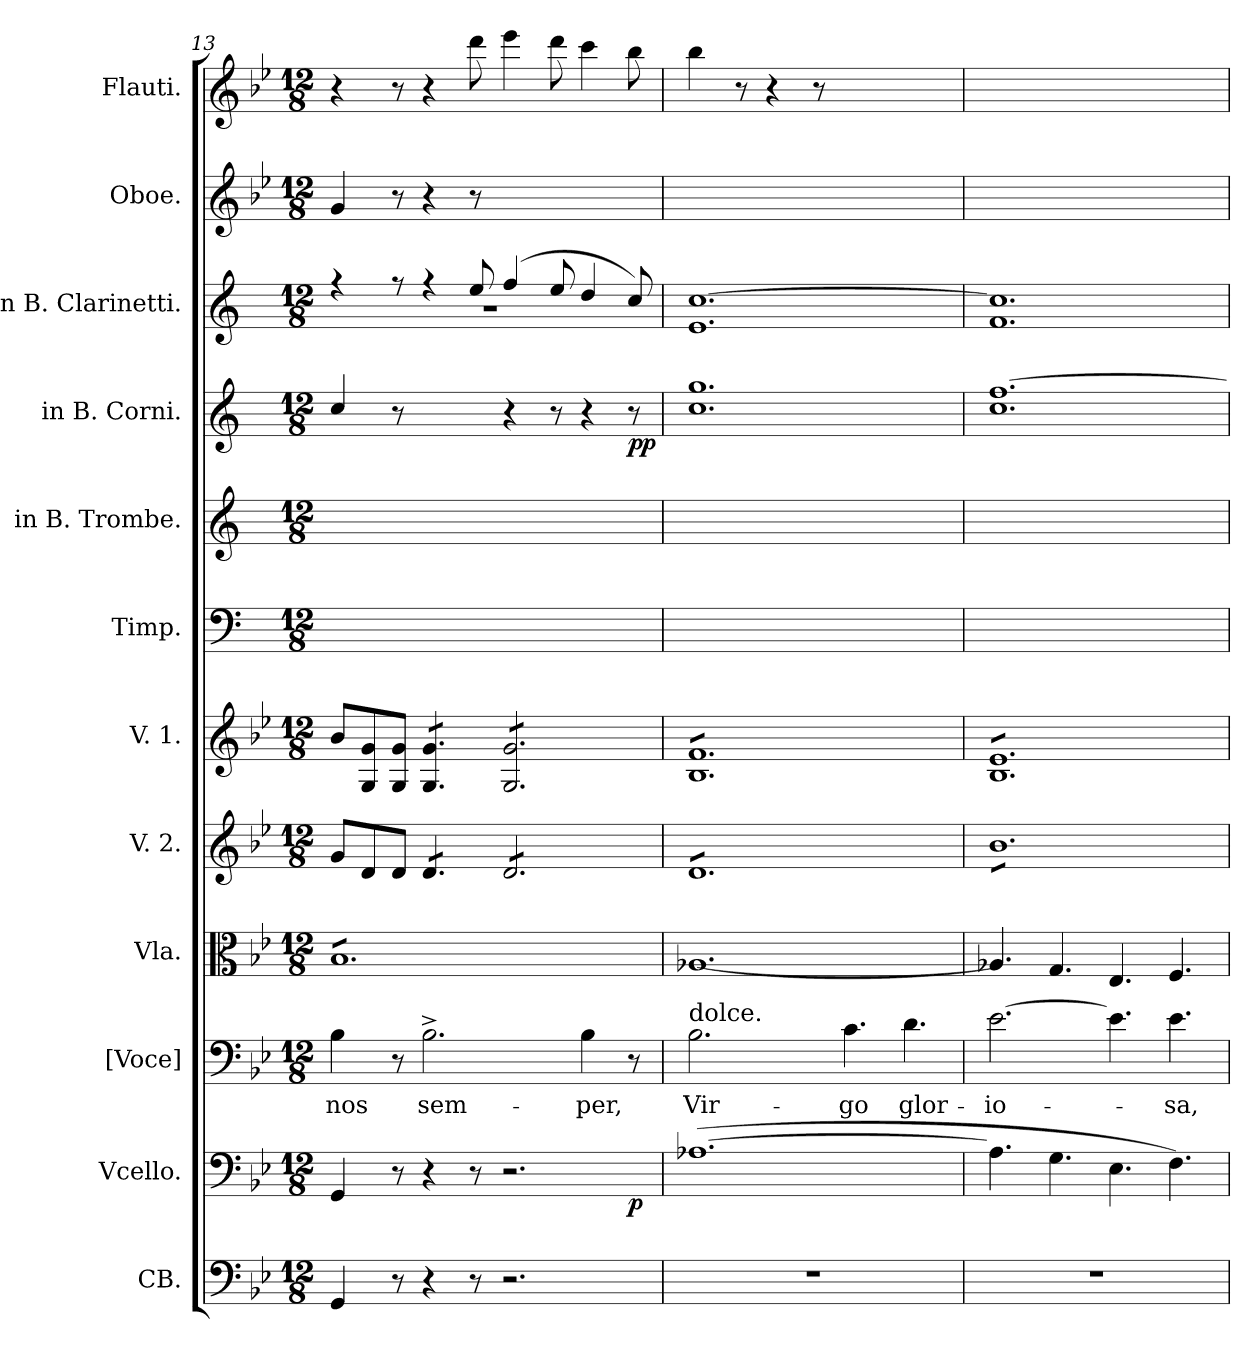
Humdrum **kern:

**kern	**kern	**dynam	**kern	**text	**kern	**kern	**kern	**kern	**kern	**kern	**dynam	**kern	**kern	**kern
*part12	*part11	*part11	*part10	*part10	*part9	*part8	*part7	*part6	*part5	*part4	*part4	*part3	*part2	*part1
*staff12	*staff11	*staff11	*staff10	*staff10	*staff9	*staff8	*staff7	*staff6	*staff5	*staff4	*staff4	*staff3	*staff2	*staff1
*I"CB.	*I"Vcello.	*	*I"[Voce]	*	*I"Vla.	*I"V. 2.	*I"V. 1.	*I"Timp.	*I"in B. Trombe.	*I"in B. Corni.	*	*I"in B. Clarinetti.	*I"Oboe.	*I"Flauti.
*I'Cb	*	*	*I'V	*	*I'Vla	*I'V	*I'V	*I'Timp	*	*	*	*I'Cl	*I'Ob	*I'Fl
*clefF4	*clefF4	*	*clefF4	*	*clefC3	*clefG2	*clefG2	*clefF4	*clefG2	*clefG2	*	*clefG2	*clefG2	*clefG2
*	*	*	*	*	*	*	*	*	*ITrd1c2	*ITrd1c2	*	*ITrd1c2	*	*
*k[b-e-]	*k[b-e-]	*	*k[b-e-]	*	*k[b-e-]	*k[b-e-]	*k[b-e-]	*k[]	*k[b-e-]	*k[b-e-]	*	*k[b-e-]	*k[b-e-]	*k[b-e-]
*M12/8	*M12/8	*	*M12/8	*	*M12/8	*M12/8	*M12/8	*M12/8	*M12/8	*M12/8	*	*M12/8	*M12/8	*M12/8
=13	=13	=13	=13	=13	=13	=13	=13	=13	=13	=13	=13	=13	=13	=13
*	*^	*	*	*	*	*	*	*	*	*	*	*^	*	*
*	*	*	*	*	*	*tremolo	*	*	*	*	*	*	*	*	*	*
4GG/	4GG/	1ryy	.	4B-\	nos	8B-/L	8g/L	8b-/L	1.ryy	1.ryy	4b-/	.	4r	1.r	4g/	4r
.	.	.	.	.	.	8B-/	8d/	8G/ 8g/	.	.	.	.	.	.	.	.
8r	8r	.	.	8r	.	8B-/	8d/J	8G/ 8g/J	.	.	8r	.	8r	.	8r	8r
*	*	*	*	*	*	*	*tremolo	*	*	*	*	*	*	*	*	*
*	*	*	*	*	*	*	*	*tremolo	*	*	*	*	*	*	*	*
4r	4r	.	.	2.B-^\	sem-	8B-/	8d/L	8G/ 8g/L	.	.	4ryy	.	4r	.	4r	4r
.	.	.	.	.	.	8B-/	8d/	8G/ 8g/	.	.	.	.	.	.	.	.
8r	8r	.	.	.	.	8B-/	8d/J	8G/ 8g/J	.	.	8ryy	.	8dd/	.	8r	8ddd\
2.r	2.r	.	.	.	.	8B-/	8d/L	8G/ 8g/L	.	.	4r	.	(<4ee-/	.	4.ryy	4eee-\
.	.	.	.	.	.	8B-/	8d/	8G/ 8g/	.	.	.	.	.	.	.	.
.	.	4.ryy	.	.	.	8B-/	8d/	8G/ 8g/	.	.	8r	.	8dd/	.	.	8ddd\
.	.	.	.	4B-\	-per,	8B-/	8d/	8G/ 8g/	.	.	4r	.	4cc/	.	4.ryy	4ccc\
.	.	.	.	.	.	8B-/	8d/	8G/ 8g/	.	.	.	.	.	.	.	.
.	.	8ryy	p	8r	.	8B-/J	8d/J	8G/ 8g/J	.	.	8r	pp	8b-/)	.	.	8bb-\
*	*	*	*	*	*	*Xtremolo	*	*	*	*	*	*	*	*	*	*
*	*	*	*	*	*	*	*	*	*	*	*	*	*v	*v	*	*
=14	=14	=14	=14	=14	=14	=14	=14	=14	=14	=14	=14	=14	=14	=14	=14
!	!	!	!	!LO:TX:a:t=dolce.	!	!	!	!	!	!	!	!	!	!	!
*	*v	*v	*	*	*	*	*	*	*	*	*	*	*	*	*
1.r	([1.A-X	.	2.B-\	Vir-	[1.A-X	8d/L	8B-/ 8f/L	1.ryy	1.ryy	1.b- 1.ff	.	1.d [1.b-	1.ryy	4bb-\
.	.	.	.	.	.	8d/	8B-/ 8f/	.	.	.	.	.	.	.
.	.	.	.	.	.	8d/	8B-/ 8f/	.	.	.	.	.	.	8r
.	.	.	.	.	.	8d/	8B-/ 8f/	.	.	.	.	.	.	4r
.	.	.	.	.	.	8d/	8B-/ 8f/	.	.	.	.	.	.	.
.	.	.	.	.	.	8d/	8B-/ 8f/	.	.	.	.	.	.	8r
.	.	.	4.c\	-go	.	8d/	8B-/ 8f/	.	.	.	.	.	.	4.ryy
.	.	.	.	.	.	8d/	8B-/ 8f/	.	.	.	.	.	.	.
.	.	.	.	.	.	8d/	8B-/ 8f/	.	.	.	.	.	.	.
.	.	.	4.d\	glor-	.	8d/	8B-/ 8f/	.	.	.	.	.	.	4.ryy
.	.	.	.	.	.	8d/	8B-/ 8f/	.	.	.	.	.	.	.
.	.	.	.	.	.	8d/J	8B-/ 8f/J	.	.	.	.	.	.	.
=15	=15	=15	=15	=15	=15	=15	=15	=15	=15	=15	=15	=15	=15	=15
1.r	4.A-\]	.	[2.e-\	-io-	4.A-X/]	8b-\L	8B-/ 8e-/L	1.ryy	1.ryy	1.b- [1.ee-	.	1.e- 1.b-]	1.ryy	1.ryy
.	.	.	.	.	.	8b-\	8B-/ 8e-/	.	.	.	.	.	.	.
.	.	.	.	.	.	8b-\	8B-/ 8e-/	.	.	.	.	.	.	.
.	4.G\	.	.	.	4.G/	8b-\	8B-/ 8e-/	.	.	.	.	.	.	.
.	.	.	.	.	.	8b-\	8B-/ 8e-/	.	.	.	.	.	.	.
.	.	.	.	.	.	8b-\	8B-/ 8e-/	.	.	.	.	.	.	.
.	4.E-\	.	4.e-\]	.	4.E-/	8b-\	8B-/ 8e-/	.	.	.	.	.	.	.
.	.	.	.	.	.	8b-\	8B-/ 8e-/	.	.	.	.	.	.	.
.	.	.	.	.	.	8b-\	8B-/ 8e-/	.	.	.	.	.	.	.
.	4.F\)	.	4.e-\	-sa,	4.F/	8b-\	8B-/ 8e-/	.	.	.	.	.	.	.
.	.	.	.	.	.	8b-\	8B-/ 8e-/	.	.	.	.	.	.	.
.	.	.	.	.	.	8b-\J	8B-/ 8e-/J	.	.	.	.	.	.	.
*	*	*	*	*	*	*	*Xtremolo	*	*	*	*	*	*	*
*	*	*	*	*	*	*Xtremolo	*	*	*	*	*	*	*	*
=	=	=	=	=	=	=	=	=	=	=	=	=	=	=
*-	*-	*-	*-	*-	*-	*-	*-	*-	*-	*-	*-	*-	*-	*-
